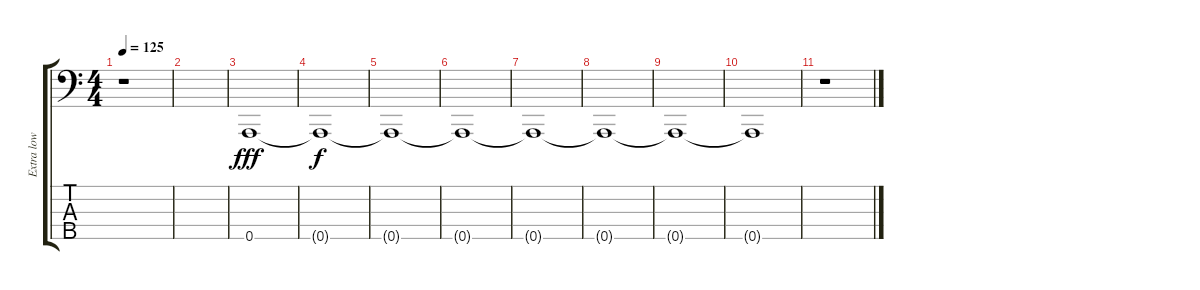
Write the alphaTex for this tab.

\track ("Extra low sound" "Extra low ") {instrument electricbassfinger}
\staff {score tabs}
\tuning (F2 C2 G1 D1 A0) {hide}
\ts (4 4)
\tempo 125
\clef f4
\ks c
r.1{dy f} |
|
0.5.1{dy fff} |
0.5{t}.1{dy f} |
0.5{t}.1 |
0.5{t}.1 |
0.5{t}.1 |
0.5{t}.1 |
0.5{t}.1 |
0.5{t}.1 |
r.1
